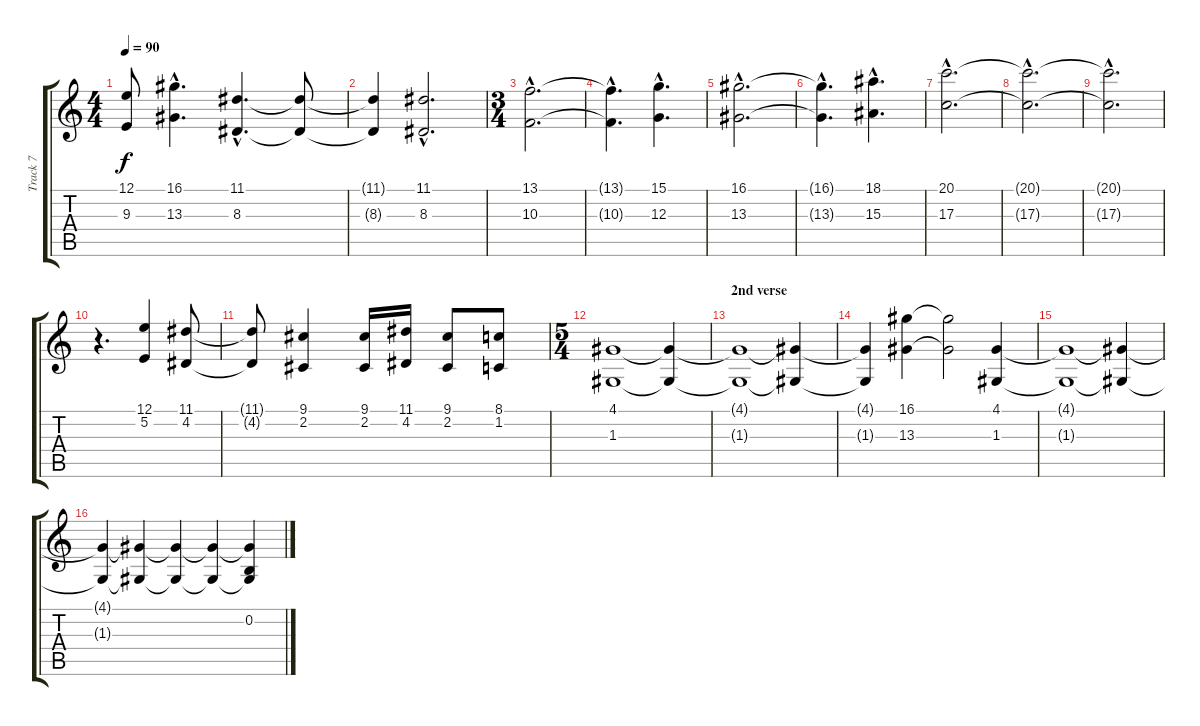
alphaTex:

\track ("Track 7" "Track 7") {instrument stringensemble1}
\staff {score tabs}
\tuning (E4 B3 G3 D3 A2 E2) {hide}
\ts (4 4)
\tempo 90
\clef g2
\ks c
(12.1{t} 9.3{t}).8{dy f} (16.1{hac} 13.3{hac}).4{d} (11.1{hac} 8.3{hac}).4{d} (11.1{t} 8.3{t}).8 |
(11.1{t} 8.3{t}).4 (11.1{hac} 8.3{hac}).2{d} |
\ts (3 4)
(13.1{hac} 10.3{hac}).2{d} |
(13.1{hac t} 10.3{hac t}).4{d} (15.1{hac} 12.3{hac}).4{d} |
(16.1{hac} 13.3{hac}).2{d} |
(16.1{hac t} 13.3{hac t}).4{d} (18.1{hac} 15.3{hac}).4{d} |
(20.1{hac} 17.3{hac}).2{d} |
(20.1{hac t} 17.3{hac t}).2{d volume 10} |
(20.1{hac t} 17.3{hac t}).2{d} |
r.4{d volume 11} (12.1 5.2).4{volume 10} (11.1 4.2).8 |
(11.1{t} 4.2{t}).8 (9.1 2.2).4 (9.1 2.2).16 (11.1 4.2).16 (9.1 2.2).8 (8.1 1.2).8 |
\ts (5 4)
(4.1 1.3).1 (4.1{t} 1.3{t}).4 |
\section ("" "2nd verse")
(4.1{t} 1.3{t}).1 (4.1{t} 1.3{t}).4{volume 10} |
(4.1{t} 1.3{t}).4 (16.1 13.3).4{volume 16} (16.1{t} 13.3{t}).2 (4.1 1.3).4{volume 12} |
(4.1{t} 1.3{t}).1 (4.1{t} 1.3{t}).4 |
(4.1{t} 1.3{t}).4 (4.1{t} 1.3{t}).4 (4.1{t} 1.3{t}).4 (4.1{t} 1.3{t}).4 (4.1{t} 0.2 1.3{t}).4
